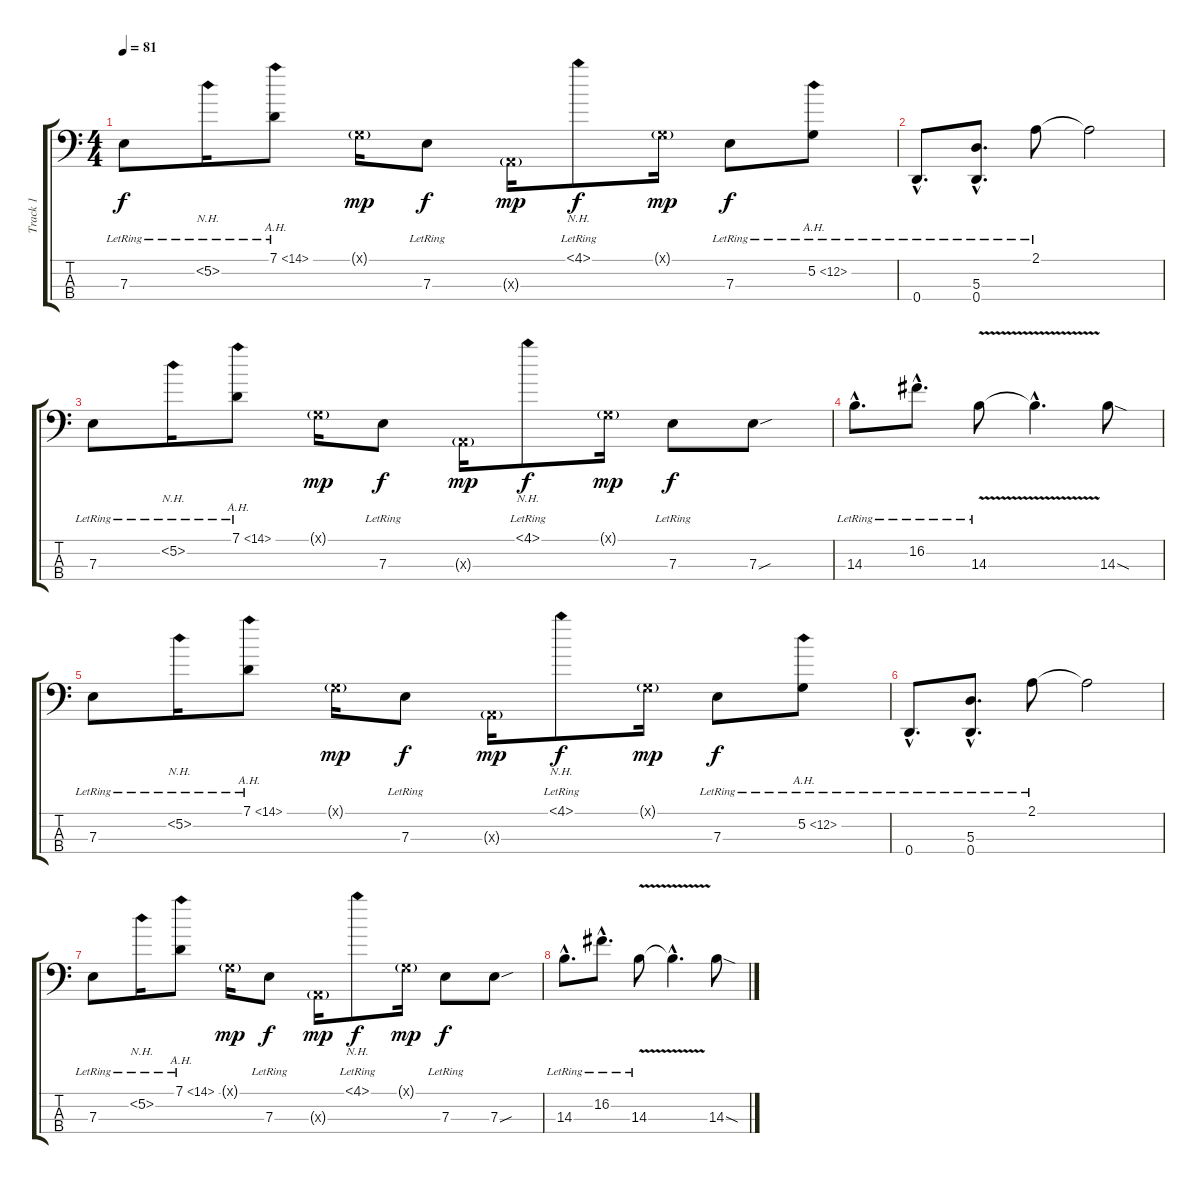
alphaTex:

\track ("Track 1" "Track 1") {instrument electricbasspick}
\staff {score tabs}
\tuning (G2 D2 A1 D1) {hide}
\ts (4 4)
\tempo 81
\clef f4
\ks c
7.3{lr}.8{dy f} 5.2{nh lr}.16 7.1{ah 7 lr}.8 0.1{g x}.16{dy mp} 7.3{lr}.8{dy f} 0.3{g x}.16{dy mp} 4.1{nh lr}.8{dy f} 0.1{g x}.16{dy mp} 7.3{lr}.8{dy f} 5.2{ah 7 lr}.8 |
0.4{hac lr}.8{d} (5.3{hac lr} 0.4{hac lr}).8{d} 2.1{lr}.8 2.1{t}.2 |
7.3{lr}.8 5.2{nh lr}.16 7.1{ah 7 lr}.8 0.1{g x}.16{dy mp} 7.3{lr}.8{dy f} 0.3{g x}.16{dy mp} 4.1{nh lr}.8{dy f} 0.1{g x}.16{dy mp} 7.3{lr}.8{dy f} 7.3{sou}.8 |
14.3{hac lr}.8{d} 16.2{hac lr}.8{d} 14.3{v lr}.8 14.3{hac t}.4{d} 14.3{sod}.8 |
7.3{lr}.8 5.2{nh lr}.16 7.1{ah 7 lr}.8 0.1{g x}.16{dy mp} 7.3{lr}.8{dy f} 0.3{g x}.16{dy mp} 4.1{nh lr}.8{dy f} 0.1{g x}.16{dy mp} 7.3{lr}.8{dy f} 5.2{ah 7 lr}.8 |
0.4{hac lr}.8{d} (5.3{hac lr} 0.4{hac lr}).8{d} 2.1{lr}.8 2.1{t}.2 |
7.3{lr}.8 5.2{nh lr}.16 7.1{ah 7 lr}.8 0.1{g x}.16{dy mp} 7.3{lr}.8{dy f} 0.3{g x}.16{dy mp} 4.1{nh lr}.8{dy f} 0.1{g x}.16{dy mp} 7.3{lr}.8{dy f} 7.3{sou}.8 |
14.3{hac lr}.8{d} 16.2{hac lr}.8{d} 14.3{v lr}.8 14.3{hac t}.4{d} 14.3{sod}.8
